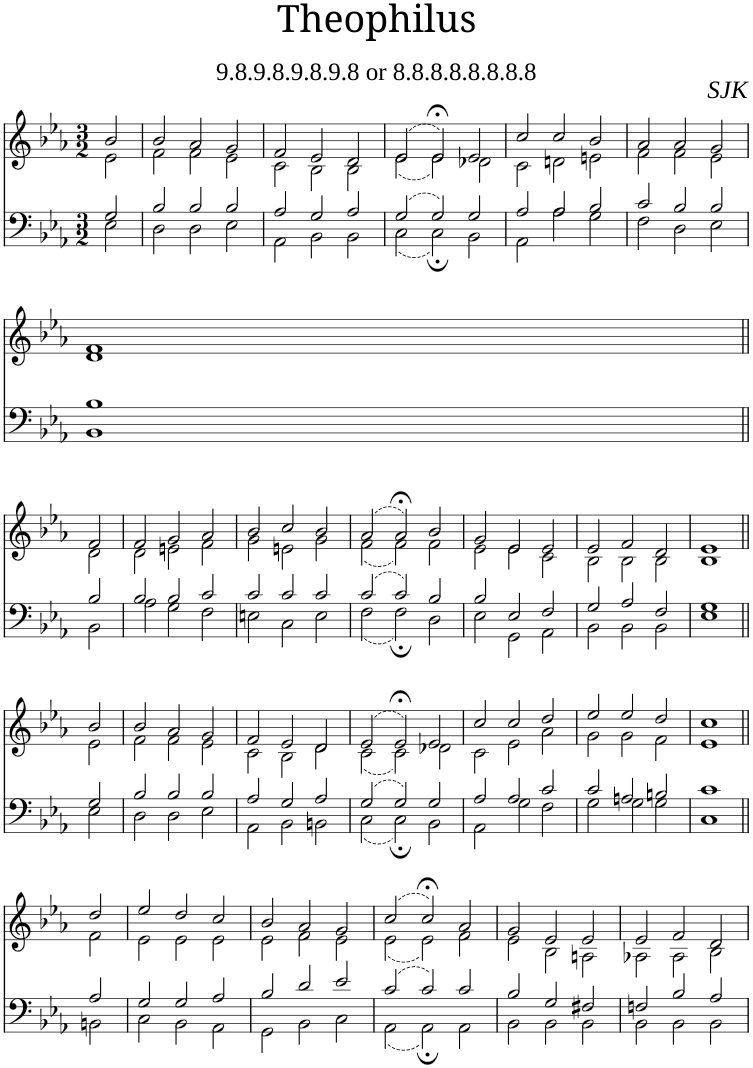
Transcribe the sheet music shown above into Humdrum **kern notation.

**kern	**kern
*part1	*part1
*staff2	*staff1
*I"Piano	*
*I'Pno	*
*clefF4	*clefG2
*k[b-e-a-]	*k[b-e-a-]
*M3/2	*M3/2
=1	=1
*^	*^
2G/	2E-\	2b-/	2e-\
=2	=2	=2	=2
2B-/	2D\	2b-/	2f\
2B-/	2D\	2a-/	2f\
2B-/	2E-\	2g/	2e-\
=3	=3	=3	=3
2A-/	2AA-\	2f/	2c\
2G/	2BB-\	2e-/	2B-\
2A-/	2BB-\	2d/	2B-\
=4	=4	=4	=4
2G/	2C\	(2e-/	(2e-\
2G/	2C;\	2e-;</)	2e-\)
2G/	2BB-\	2e-/	2d-X\
=5	=5	=5	=5
2A-/	2AA-\	2cc/	2c\
2A-/	2A-\	2cc/	2dn\
2B-/	2G\	2b-/	2en\
=6	=6	=6	=6
2c/	2F\	2a-/	2f\
2B-/	2D\	2a-/	2f\
2B-/	2E-\	2g/	2e-\
!!LO:LB:g=z	!!
=7	=7	=7	=7
1B-	1BB-	1f	1d
!!LO:LB:g=z	!!
=8||	=8||	=8||	=8||
2B-/	2BB-\	2f/	2d\
=9	=9	=9	=9
2B-/	2A-\	2f/	2d\
2B-/	2G\	2g/	2en\
2c/	2F\	2a-/	2f\
=10	=10	=10	=10
2c/	2En\	2b-/	2g\
2c/	2C\	2cc/	2en\
2c/	2E\	2b-/	2g\
=11	=11	=11	=11
2c/	2F\	(2a-/	(2f\
2c/	2F;\	2a-;</)	2f\)
2B-/	2D\	2b-/	2f\
=12	=12	=12	=12
2B-/	2E-\	2g/	2e-\
2E-/	2GG\	2e-/	2e-\
2F/	2AA-\	2e-/	2c\
=13	=13	=13	=13
2G/	2BB-\	2e-/	2B-\
2A-/	2BB-\	2f/	2B-\
2F/	2BB-\	2d/	2B-\
=14	=14	=14	=14
1G	1E-	1e-	1B-
!!LO:LB:g=z	!!
=15||	=15||	=15||	=15||
2G/	2E-\	2b-/	2e-\
=16	=16	=16	=16
2B-/	2D\	2b-/	2f\
2B-/	2D\	2a-/	2f\
2B-/	2E-\	2g/	2e-\
=17	=17	=17	=17
2A-/	2AA-\	2f/	2c\
2G/	2BB-\	2e-/	2B-\
2A-/	2BBn\	2d/	2d\
=18	=18	=18	=18
2G/	2C\	(2e-/	(2c\
2G/	2C;\	2e-;</)	2c\)
2G/	2BB-\	2e-/	2d-X\
=19	=19	=19	=19
2A-/	2AA-\	2cc/	2c\
2A-/	2G\	2cc/	2e-\
2c/	2F\	2dd/	2a-\
=20	=20	=20	=20
2c/	2G\	2ee-/	2g\
2An/	2G\	2ee-/	2g\
2Bn/	2G\	2dd/	2f\
=21	=21	=21	=21
1c	1C	1cc	1e-
!!LO:LB:g=z	!!
=22||	=22||	=22||	=22||
2A-/	2BBn\	2dd/	2f\
=23	=23	=23	=23
2G/	2C\	2ee-/	2e-\
2G/	2BB-\	2dd/	2e-\
2A-/	2AA-\	2cc/	2e-\
=24	=24	=24	=24
2B-/	2GG\	2b-/	2e-\
2d/	2BB-\	2a-/	2f\
2e-/	2C\	2g/	2e-\
=25	=25	=25	=25
2c/	2AA-\	(2cc/	(2e-\
2c/	2AA-;\	2cc;</)	2e-\)
2c/	2AA-\	2a-/	2f\
=26	=26	=26	=26
2B-/	2BB-\	2g/	2e-\
2G/	2BB-\	2e-/	2B-\
2F#X/	2BB-\	2e-/	2An\
=27	=27	=27	=27
2Fn/	2BB-\	2e-/	2A-X\
2B-/	2BB-\	2f/	2A-\
2A-/	2BB-\	2d/	2B-\
*v	*v	*	*
*	*v	*v
=	=
*-	*-
